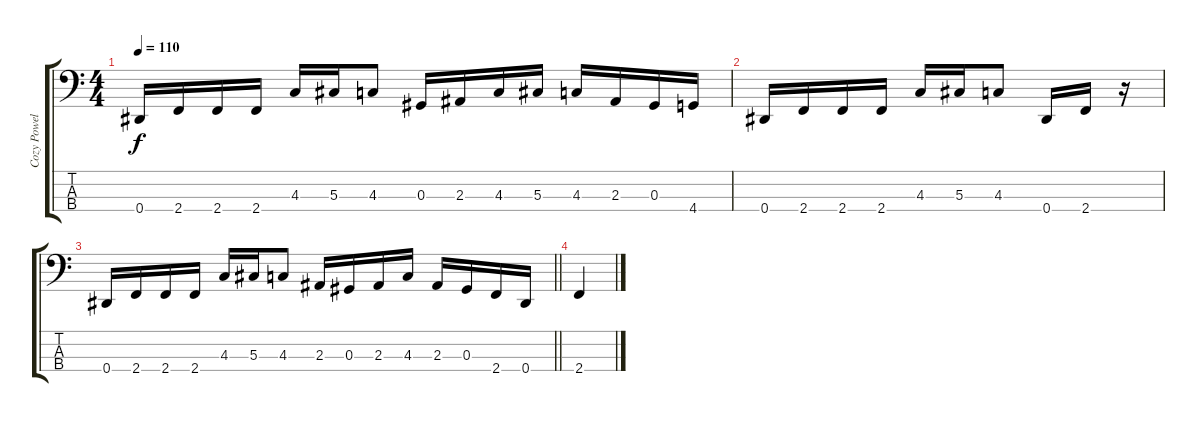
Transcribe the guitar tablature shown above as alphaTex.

\track ("Cozy Powell" "Cozy Powel") {instrument electricbassfinger}
\staff {score tabs}
\tuning (Gb2 Db2 Ab1 Eb1) {hide}
\ts (4 4)
\tempo 110
\clef f4
\ks c
0.4.16{dy f} 2.4.16 2.4.16 2.4.16 4.3.16 5.3.16 4.3.8 0.3.16 2.3.16 4.3.16 5.3.16 4.3.16 2.3.16 0.3.16 4.4.16 |
0.4.16 2.4.16 2.4.16 2.4.16 4.3.16 5.3.16 4.3.8 0.4.16 2.4.16 r.16 |
\barLineRight lightlight
0.4.16 2.4.16 2.4.16 2.4.16 4.3.16 5.3.16 4.3.8 2.3.16 0.3.16 2.3.16 4.3.16 2.3.16 0.3.16 2.4.16 0.4.16 |
2.4.4
